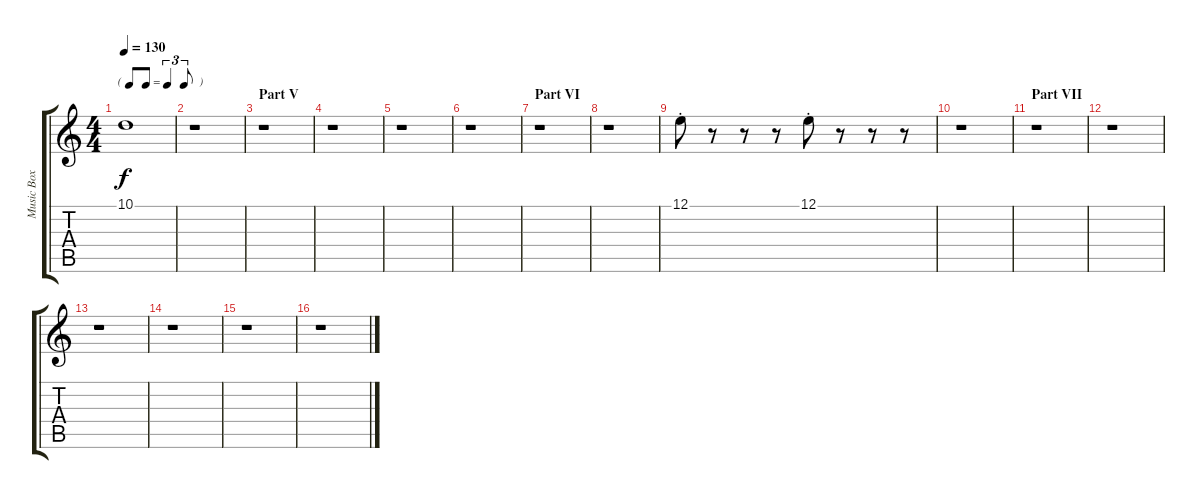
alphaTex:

\track ("Music Box" "Music Box") {instrument musicbox}
\staff {score tabs}
\tuning (E4 B3 G3 D3 A2 E2) {hide}
\ts (4 4)
\tf triplet8th
\tempo 130
\clef g2
\ks c
10.1.1{dy f} |
r.1 |
\section ("" "Part V")
r.1 |
r.1 |
r.1 |
r.1 |
\section ("" "Part VI")
r.1 |
r.1 |
12.1{st}.8 r.8 r.8 r.8 12.1{st}.8 r.8 r.8 r.8 |
r.1 |
\section ("" "Part VII")
r.1 |
r.1 |
r.1 |
r.1 |
r.1 |
r.1
